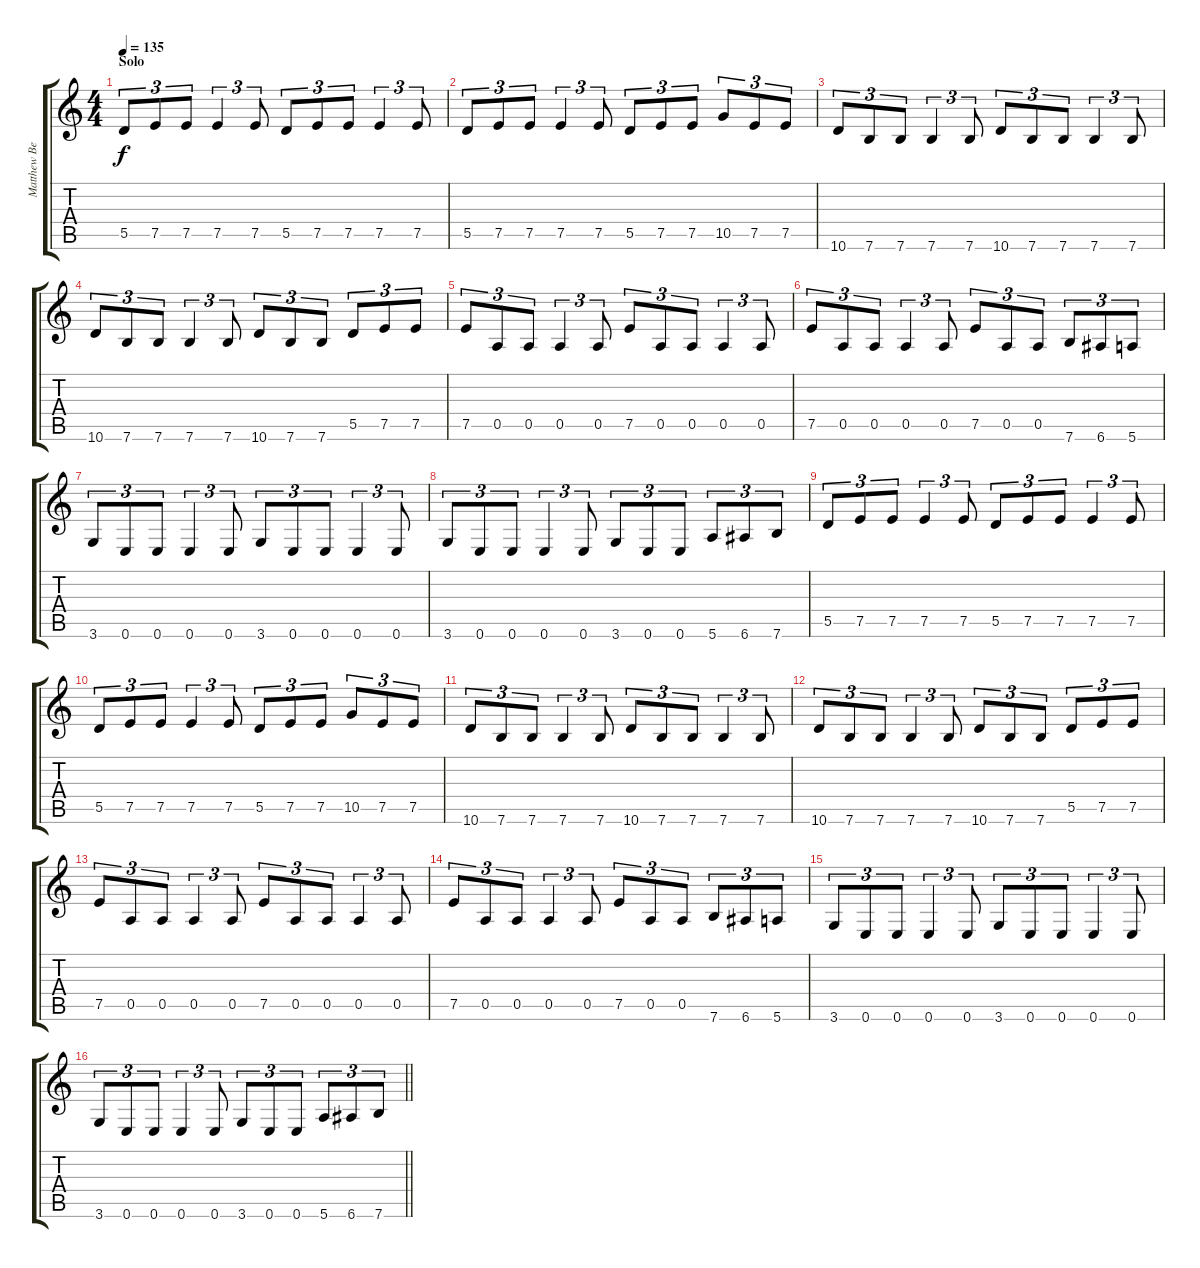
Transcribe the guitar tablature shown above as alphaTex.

\track ("Matthew Bellamy (Guitar)" "Matthew Be") {instrument distortionguitar}
\staff {score tabs}
\tuning (E4 B3 G3 D3 A2 E2) {hide}
\ts (4 4)
\section ("" "Solo")
\tempo 135
\clef g2
\ks c
5.5.8{tu (3 2) dy f volume 16} 7.5.8{tu (3 2)} 7.5.8{tu (3 2)} 7.5.4{tu (3 2)} 7.5.8{tu (3 2)} 5.5.8{tu (3 2)} 7.5.8{tu (3 2)} 7.5.8{tu (3 2)} 7.5.4{tu (3 2)} 7.5.8{tu (3 2)} |
5.5.8{tu (3 2)} 7.5.8{tu (3 2)} 7.5.8{tu (3 2)} 7.5.4{tu (3 2)} 7.5.8{tu (3 2)} 5.5.8{tu (3 2)} 7.5.8{tu (3 2)} 7.5.8{tu (3 2)} 10.5.8{tu (3 2)} 7.5.8{tu (3 2)} 7.5.8{tu (3 2)} |
10.6.8{tu (3 2)} 7.6.8{tu (3 2)} 7.6.8{tu (3 2)} 7.6.4{tu (3 2)} 7.6.8{tu (3 2)} 10.6.8{tu (3 2)} 7.6.8{tu (3 2)} 7.6.8{tu (3 2)} 7.6.4{tu (3 2)} 7.6.8{tu (3 2)} |
10.6.8{tu (3 2)} 7.6.8{tu (3 2)} 7.6.8{tu (3 2)} 7.6.4{tu (3 2)} 7.6.8{tu (3 2)} 10.6.8{tu (3 2)} 7.6.8{tu (3 2)} 7.6.8{tu (3 2)} 5.5.8{tu (3 2)} 7.5.8{tu (3 2)} 7.5.8{tu (3 2)} |
7.5.8{tu (3 2)} 0.5.8{tu (3 2)} 0.5.8{tu (3 2)} 0.5.4{tu (3 2)} 0.5.8{tu (3 2)} 7.5.8{tu (3 2)} 0.5.8{tu (3 2)} 0.5.8{tu (3 2)} 0.5.4{tu (3 2)} 0.5.8{tu (3 2)} |
7.5.8{tu (3 2)} 0.5.8{tu (3 2)} 0.5.8{tu (3 2)} 0.5.4{tu (3 2)} 0.5.8{tu (3 2)} 7.5.8{tu (3 2)} 0.5.8{tu (3 2)} 0.5.8{tu (3 2)} 7.6.8{tu (3 2)} 6.6.8{tu (3 2)} 5.6.8{tu (3 2)} |
3.6.8{tu (3 2)} 0.6.8{tu (3 2)} 0.6.8{tu (3 2)} 0.6.4{tu (3 2)} 0.6.8{tu (3 2)} 3.6.8{tu (3 2)} 0.6.8{tu (3 2)} 0.6.8{tu (3 2)} 0.6.4{tu (3 2)} 0.6.8{tu (3 2)} |
3.6.8{tu (3 2)} 0.6.8{tu (3 2)} 0.6.8{tu (3 2)} 0.6.4{tu (3 2)} 0.6.8{tu (3 2)} 3.6.8{tu (3 2)} 0.6.8{tu (3 2)} 0.6.8{tu (3 2)} 5.6.8{tu (3 2)} 6.6.8{tu (3 2)} 7.6.8{tu (3 2)} |
5.5.8{tu (3 2)} 7.5.8{tu (3 2)} 7.5.8{tu (3 2)} 7.5.4{tu (3 2)} 7.5.8{tu (3 2)} 5.5.8{tu (3 2)} 7.5.8{tu (3 2)} 7.5.8{tu (3 2)} 7.5.4{tu (3 2)} 7.5.8{tu (3 2)} |
5.5.8{tu (3 2)} 7.5.8{tu (3 2)} 7.5.8{tu (3 2)} 7.5.4{tu (3 2)} 7.5.8{tu (3 2)} 5.5.8{tu (3 2)} 7.5.8{tu (3 2)} 7.5.8{tu (3 2)} 10.5.8{tu (3 2)} 7.5.8{tu (3 2)} 7.5.8{tu (3 2)} |
10.6.8{tu (3 2)} 7.6.8{tu (3 2)} 7.6.8{tu (3 2)} 7.6.4{tu (3 2)} 7.6.8{tu (3 2)} 10.6.8{tu (3 2)} 7.6.8{tu (3 2)} 7.6.8{tu (3 2)} 7.6.4{tu (3 2)} 7.6.8{tu (3 2)} |
10.6.8{tu (3 2)} 7.6.8{tu (3 2)} 7.6.8{tu (3 2)} 7.6.4{tu (3 2)} 7.6.8{tu (3 2)} 10.6.8{tu (3 2)} 7.6.8{tu (3 2)} 7.6.8{tu (3 2)} 5.5.8{tu (3 2)} 7.5.8{tu (3 2)} 7.5.8{tu (3 2)} |
7.5.8{tu (3 2)} 0.5.8{tu (3 2)} 0.5.8{tu (3 2)} 0.5.4{tu (3 2)} 0.5.8{tu (3 2)} 7.5.8{tu (3 2)} 0.5.8{tu (3 2)} 0.5.8{tu (3 2)} 0.5.4{tu (3 2)} 0.5.8{tu (3 2)} |
7.5.8{tu (3 2)} 0.5.8{tu (3 2)} 0.5.8{tu (3 2)} 0.5.4{tu (3 2)} 0.5.8{tu (3 2)} 7.5.8{tu (3 2)} 0.5.8{tu (3 2)} 0.5.8{tu (3 2)} 7.6.8{tu (3 2)} 6.6.8{tu (3 2)} 5.6.8{tu (3 2)} |
3.6.8{tu (3 2)} 0.6.8{tu (3 2)} 0.6.8{tu (3 2)} 0.6.4{tu (3 2)} 0.6.8{tu (3 2)} 3.6.8{tu (3 2)} 0.6.8{tu (3 2)} 0.6.8{tu (3 2)} 0.6.4{tu (3 2)} 0.6.8{tu (3 2)} |
\barLineRight lightlight
3.6.8{tu (3 2)} 0.6.8{tu (3 2)} 0.6.8{tu (3 2)} 0.6.4{tu (3 2)} 0.6.8{tu (3 2)} 3.6.8{tu (3 2)} 0.6.8{tu (3 2)} 0.6.8{tu (3 2)} 5.6.8{tu (3 2)} 6.6.8{tu (3 2)} 7.6.8{tu (3 2)}
